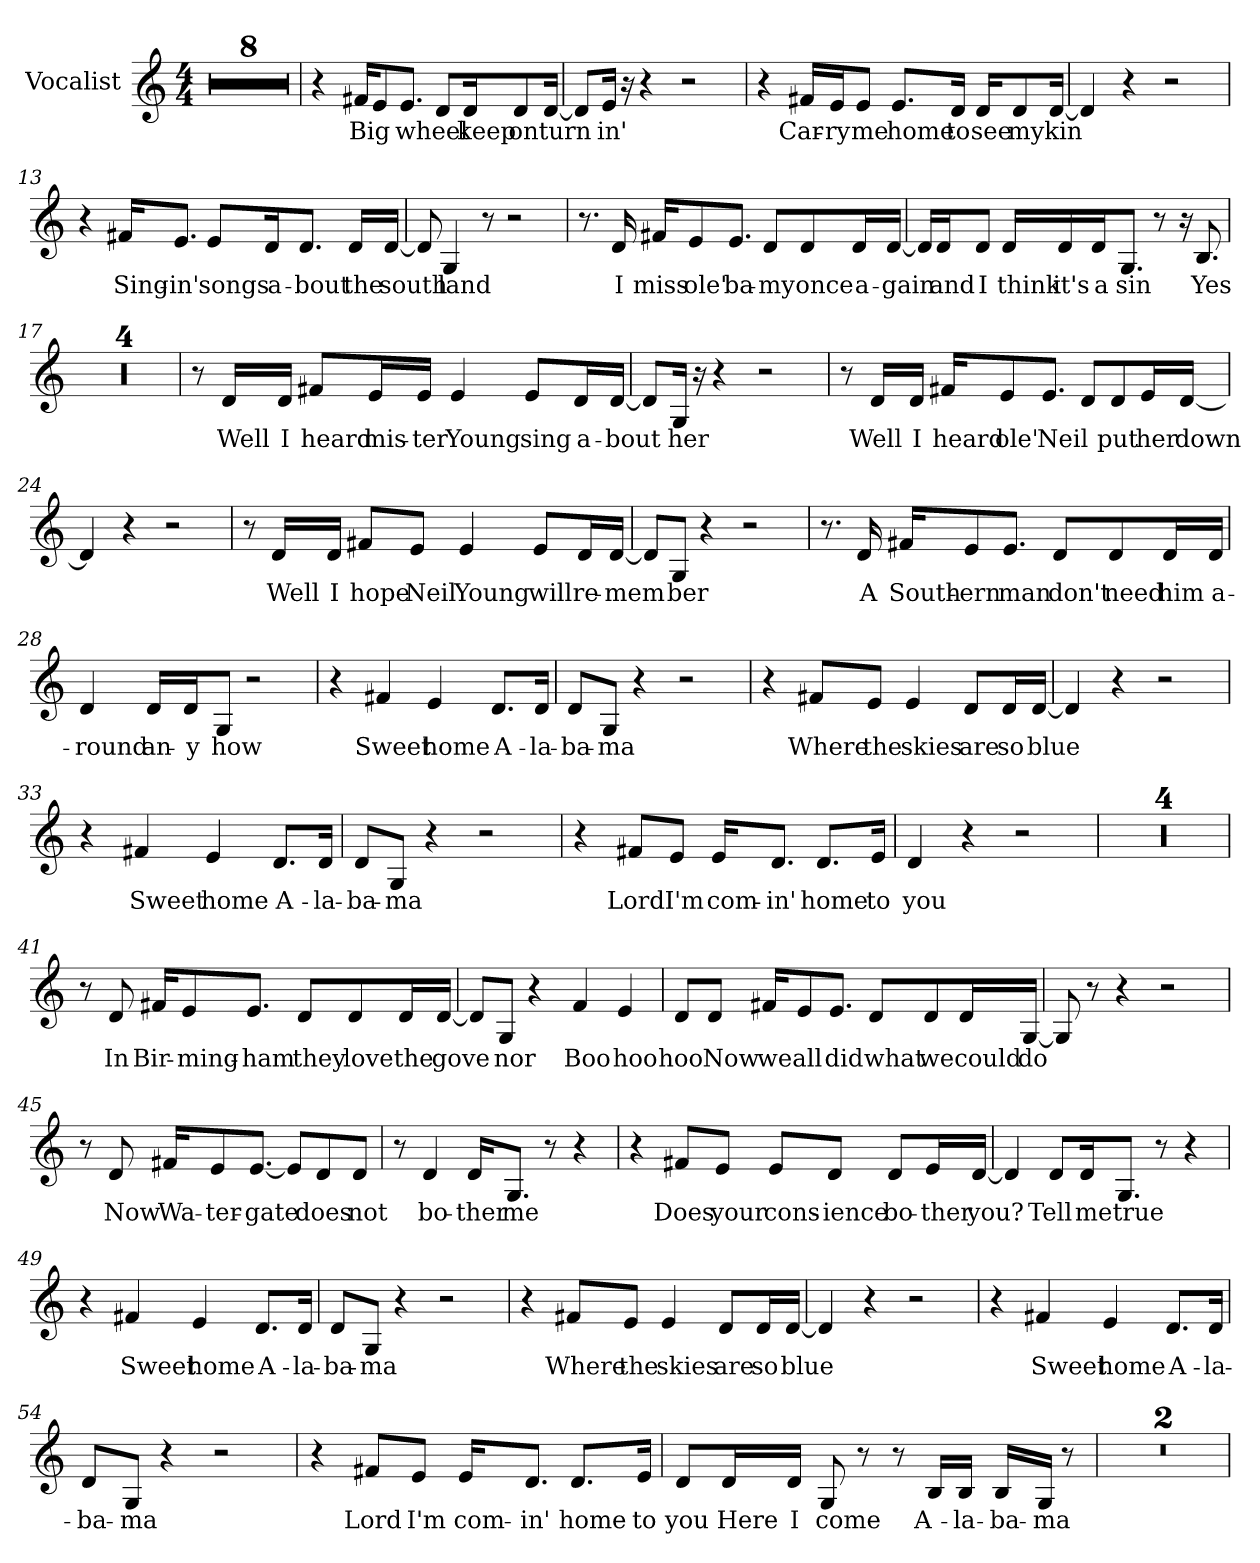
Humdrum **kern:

**kern	**text
*part1	*part1
*staff1	*staff1
*I"Vocalist	*
*clefG2	*
*M4/4	*
=1	=1
*clefG2	*
*M4/4	*
1r	.
=2	=2
1r	.
=3	=3
1r	.
=4	=4
1r	.
=5	=5
1r	.
=6	=6
1r	.
=7	=7
1r	.
=8	=8
1r	.
=9	=9
4r	.
16f#X/KL	Big
8e/	_
8.e/J	wheel
8d/L	_
16d/K	keep
8d/	on
[16d/Jk	turn-
=10	=10
8d/L]	_
16e/Jk	-in'
16r	.
4r	.
2r	.
=11	=11
4r	.
16f#X/LL	Car-
16e/J	-ry
8e/J	me
8.e/L	home
16d/Jk	to
16d/KL	see
8d/	my
[16d/Jk	kin
=12	=12
4d]	_
4r	.
2r	.
=13	=13
4r	.
16f#X/KL	Sing-
8.e/J	-in'
8e/L	songs
16d/K	a-
8.d/J	-bout
16d/LL	the
[16d/JJ	south
=14	=14
8d]	_
4G	land
8r	.
2r	.
=15	=15
8.r	.
16d	I
16f#X/KL	miss
8e/	ole'
8.e/J	ba-
8d/L	-my
8d/	once
16d/L	a-
[16d/JJ	-gain
=16	=16
16d/LL]	_
16d/J	and
8d/J	I
16d/LL	think
16d/J	it's
16d/K	a
8.G/J	sin
8r	.
16r	.
8.B	Yes
=17	=17
1r	.
=18	=18
1r	.
=19	=19
1r	.
=20	=20
1r	.
=21	=21
8r	.
16d/LL	Well
16d/JJ	I
8f#X/L	heard
16e/L	mis-
16e/JJ	-ter
4e	Young
8e/L	sing
16d/L	a-
[16d/JJ	-bout
=22	=22
8d/L]	_
16G/Jk	her
16r	.
4r	.
2r	.
=23	=23
8r	.
16d/LL	Well
16d/JJ	I
16f#X/KL	heard
8e/	ole'
8.e/J	Neil
8d/L	_
8d/	put
16e/L	her
[16d/JJ	down
=24	=24
4d]	_
4r	.
2r	.
=25	=25
8r	.
16d/LL	Well
16d/JJ	I
8f#X/L	hope
8e/J	Neil
4e	Young
8e/L	will
16d/L	re-
[16d/JJ	-mem-
=26	=26
8d/L]	_
8G/J	-ber
4r	.
2r	.
=27	=27
8.r	.
16d	A
16f#X/KL	South-
8e/	-ern
8.e/J	man
8d/L	don't
8d/	need
16d/L	him
16d/JJ	a-
=28	=28
4d	-round
16d/LL	an-
16d/J	-y
8G/J	how
2r	.
=29	=29
4r	.
4f#X	Sweet
4e	home
8.d/L	A-
16d/Jk	-la-
=30	=30
8d/L	-ba-
8G/J	-ma
4r	.
2r	.
=31	=31
4r	.
8f#X/L	Where
8e/J	the
4e	skies
8d/L	are
16d/L	so
[16d/JJ	blue
=32	=32
4d]	_
4r	.
2r	.
=33	=33
4r	.
4f#X	Sweet
4e	home
8.d/L	A-
16d/Jk	-la-
=34	=34
8d/L	-ba-
8G/J	-ma
4r	.
2r	.
=35	=35
4r	.
8f#X/L	Lord
8e/J	I'm
16e/KL	com-
8.d/J	-in'
8.d/L	home
16e/Jk	to
=36	=36
4d	you
4r	.
2r	.
=37	=37
1r	.
=38	=38
1r	.
=39	=39
1r	.
=40	=40
1r	.
=41	=41
8r	.
8d	In
16f#X/KL	Bir-
8e/	-ming-
8.e/J	-ham
8d/L	they
8d/	love
16d/L	the
[16d/JJ	gove-
=42	=42
8d/L]	_
8G/J	-nor
4r	.
4f	Boo
4e	hoo
=43	=43
8d/L	hoo
8d/J	Now
16f#X/KL	we
8e/	all
8.e/J	did
8d/L	what
8d/	we
16d/L	could
[16G/JJ	do
=44	=44
8G]	_
8r	.
4r	.
2r	.
=45	=45
8r	.
8d	Now
16f#X/KL	Wa-
8e/	-ter-
[8.e/J	-gate
8e/L]	_
8d/	does
8d/J	not
=46	=46
8r	.
4d	bo-
16d/KL	-ther
8.G/J	me
8r	.
4r	.
=47	=47
4r	.
8f#X/L	Does
8e/J	your
8e/L	cons-
8d/J	-ience
8d/L	bo-
16e/L	-ther
[16d/JJ	you?
=48	=48
4d]	_
8d/L	Tell
16d/K	me
8.G/J	true
8r	.
4r	.
=49	=49
4r	.
4f#X	Sweet
4e	home
8.d/L	A-
16d/Jk	-la-
=50	=50
8d/L	-ba-
8G/J	-ma
4r	.
2r	.
=51	=51
4r	.
8f#X/L	Where
8e/J	the
4e	skies
8d/L	are
16d/L	so
[16d/JJ	blue
=52	=52
4d]	_
4r	.
2r	.
=53	=53
4r	.
4f#X	Sweet
4e	home
8.d/L	A-
16d/Jk	-la-
=54	=54
8d/L	-ba-
8G/J	-ma
4r	.
2r	.
=55	=55
4r	.
8f#X/L	Lord
8e/J	I'm
16e/KL	com-
8.d/J	-in'
8.d/L	home
16e/Jk	to
=56	=56
8d/L	you
16d/L	Here
16d/JJ	I
8G	come
8r	.
8r	.
16B/LL	A-
16B/JJ	-la-
16B/LL	-ba-
16G/JJ	-ma
8r	.
=57	=57
1r	.
=58	=58
1r	.
=	=
*-	*-
